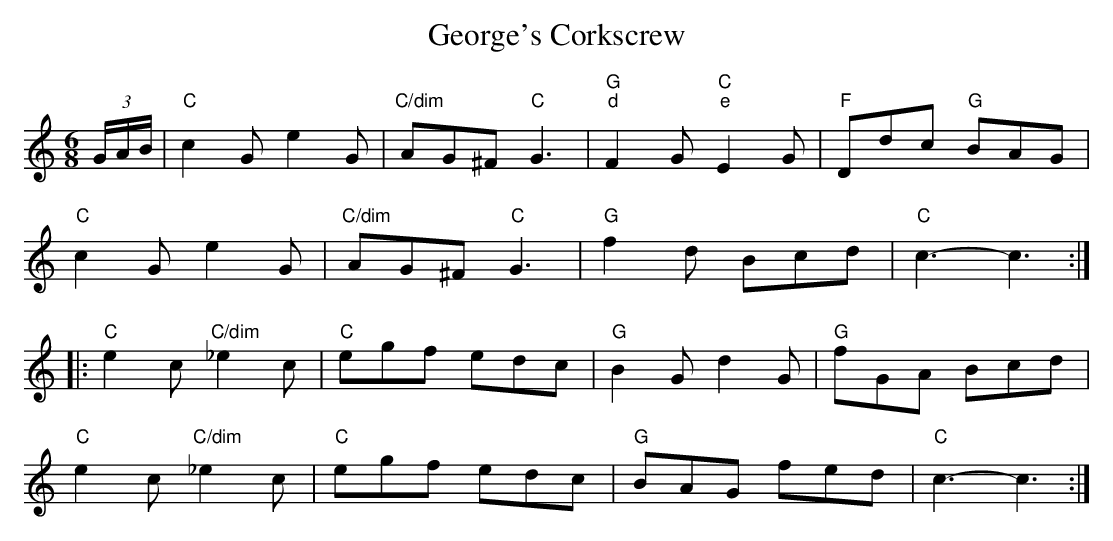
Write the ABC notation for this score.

X:1
T:George's Corkscrew
M:6/8
K:C
(3G/2A/2B/2|"C"c2G e2G|"C/dim"AG^F "C"G3|"G""d"F2G "C""e"E2G|"F"Ddc "G"BAG|
"C"c2G e2G|"C/dim"AG^F "C"G3|"G"f2d Bcd|"C"c3 -c3:|
|:"C"e2c "C/dim"_e2c|"C"egf edc|"G"B2G d2G|"G"fGA Bcd|
"C"e2c "C/dim"_e2c|"C"egf edc|"G"BAG fed|"C"c3 -c3:|
